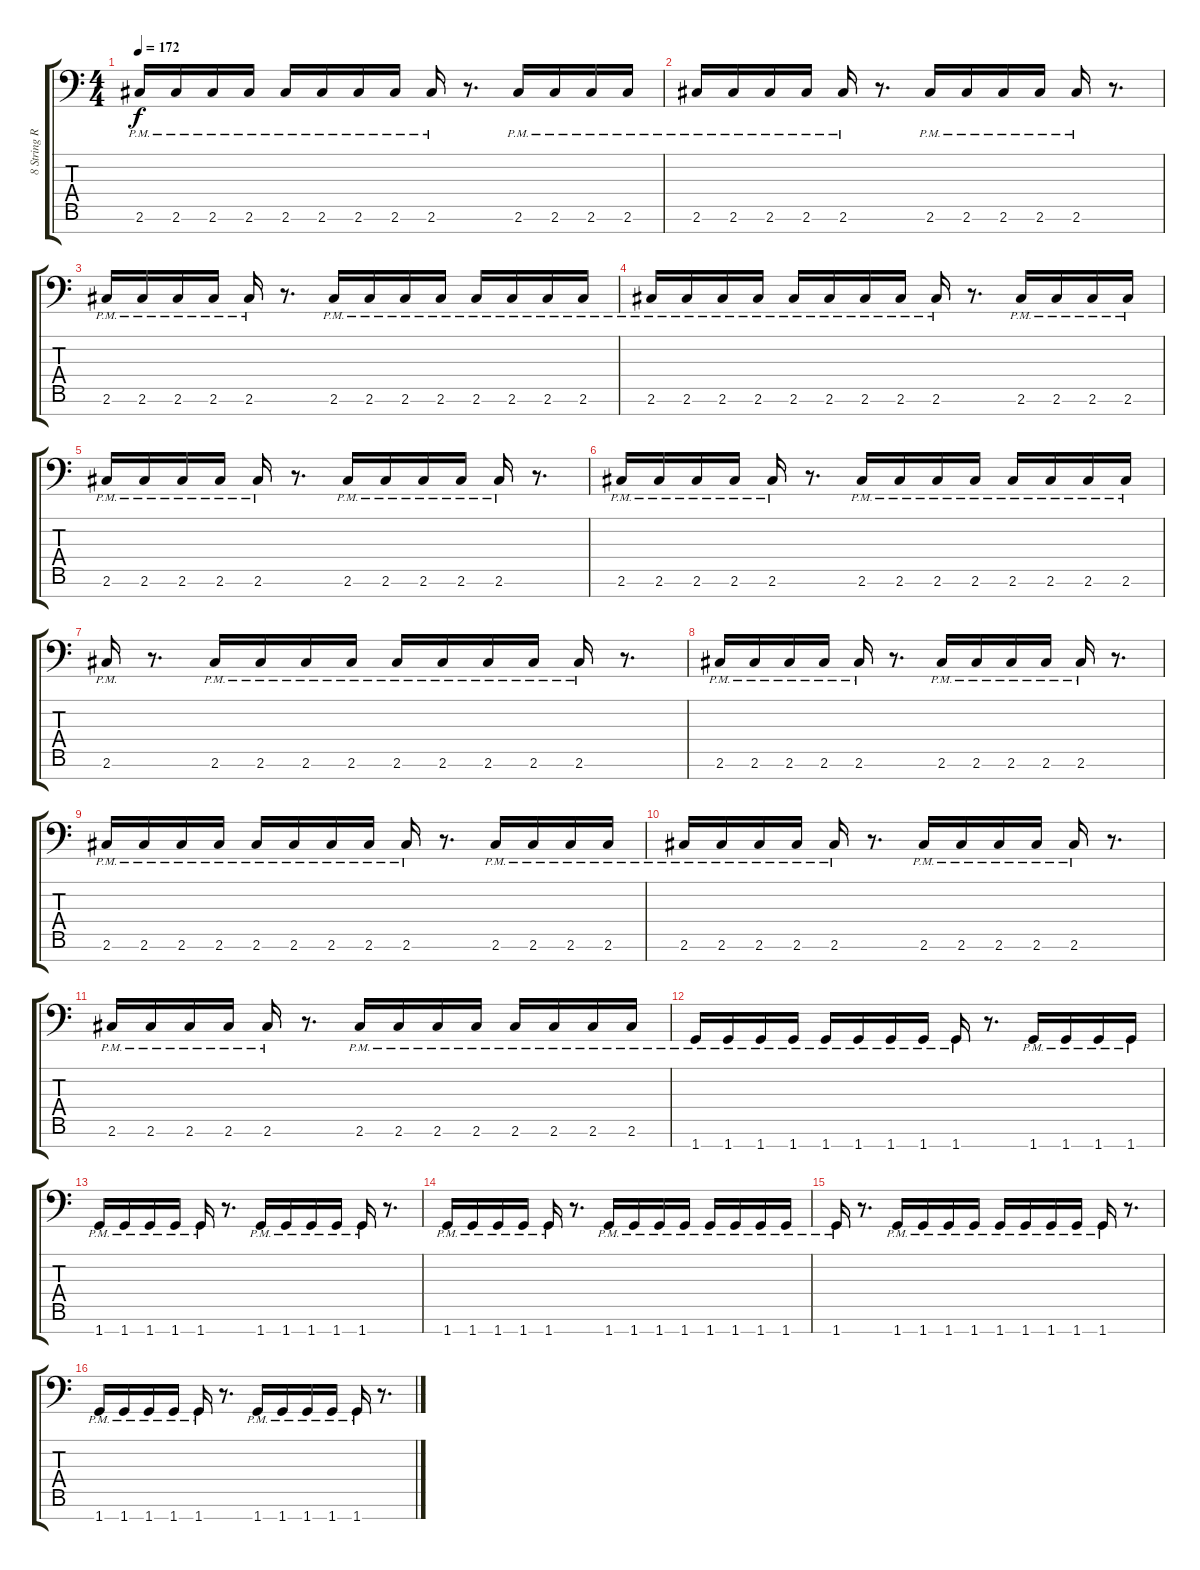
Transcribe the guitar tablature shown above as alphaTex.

\track ("8 String Rhythm L" "8 String R") {instrument distortionguitar}
\staff {score tabs}
\tuning (B3 G3 D3 A2 E2 B1 Gb1) {hide}
\ts (4 4)
\tempo 172
\clef f4
\ks c
2.6{pm}.16{dy f} 2.6{pm}.16 2.6{pm}.16 2.6{pm}.16 2.6{pm}.16 2.6{pm}.16 2.6{pm}.16 2.6{pm}.16 2.6{pm}.16 r.8{d} 2.6{pm}.16 2.6{pm}.16 2.6{pm}.16 2.6{pm}.16 |
2.6{pm}.16 2.6{pm}.16 2.6{pm}.16 2.6{pm}.16 2.6{pm}.16 r.8{d} 2.6{pm}.16 2.6{pm}.16 2.6{pm}.16 2.6{pm}.16 2.6{pm}.16 r.8{d} |
2.6{pm}.16 2.6{pm}.16 2.6{pm}.16 2.6{pm}.16 2.6{pm}.16 r.8{d} 2.6{pm}.16 2.6{pm}.16 2.6{pm}.16 2.6{pm}.16 2.6{pm}.16 2.6{pm}.16 2.6{pm}.16 2.6{pm}.16 |
2.6{pm}.16 2.6{pm}.16 2.6{pm}.16 2.6{pm}.16 2.6{pm}.16 2.6{pm}.16 2.6{pm}.16 2.6{pm}.16 2.6{pm}.16 r.8{d} 2.6{pm}.16 2.6{pm}.16 2.6{pm}.16 2.6{pm}.16 |
2.6{pm}.16 2.6{pm}.16 2.6{pm}.16 2.6{pm}.16 2.6{pm}.16 r.8{d} 2.6{pm}.16 2.6{pm}.16 2.6{pm}.16 2.6{pm}.16 2.6{pm}.16 r.8{d} |
2.6{pm}.16 2.6{pm}.16 2.6{pm}.16 2.6{pm}.16 2.6{pm}.16 r.8{d} 2.6{pm}.16 2.6{pm}.16 2.6{pm}.16 2.6{pm}.16 2.6{pm}.16 2.6{pm}.16 2.6{pm}.16 2.6{pm}.16 |
2.6{pm}.16 r.8{d} 2.6{pm}.16 2.6{pm}.16 2.6{pm}.16 2.6{pm}.16 2.6{pm}.16 2.6{pm}.16 2.6{pm}.16 2.6{pm}.16 2.6{pm}.16 r.8{d} |
2.6{pm}.16 2.6{pm}.16 2.6{pm}.16 2.6{pm}.16 2.6{pm}.16 r.8{d} 2.6{pm}.16 2.6{pm}.16 2.6{pm}.16 2.6{pm}.16 2.6{pm}.16 r.8{d} |
2.6{pm}.16 2.6{pm}.16 2.6{pm}.16 2.6{pm}.16 2.6{pm}.16 2.6{pm}.16 2.6{pm}.16 2.6{pm}.16 2.6{pm}.16 r.8{d} 2.6{pm}.16 2.6{pm}.16 2.6{pm}.16 2.6{pm}.16 |
2.6{pm}.16 2.6{pm}.16 2.6{pm}.16 2.6{pm}.16 2.6{pm}.16 r.8{d} 2.6{pm}.16 2.6{pm}.16 2.6{pm}.16 2.6{pm}.16 2.6{pm}.16 r.8{d} |
2.6{pm}.16 2.6{pm}.16 2.6{pm}.16 2.6{pm}.16 2.6{pm}.16 r.8{d} 2.6{pm}.16 2.6{pm}.16 2.6{pm}.16 2.6{pm}.16 2.6{pm}.16 2.6{pm}.16 2.6{pm}.16 2.6{pm}.16 |
1.7{pm}.16 1.7{pm}.16 1.7{pm}.16 1.7{pm}.16 1.7{pm}.16 1.7{pm}.16 1.7{pm}.16 1.7{pm}.16 1.7{pm}.16 r.8{d} 1.7{pm}.16 1.7{pm}.16 1.7{pm}.16 1.7{pm}.16 |
1.7{pm}.16 1.7{pm}.16 1.7{pm}.16 1.7{pm}.16 1.7{pm}.16 r.8{d} 1.7{pm}.16 1.7{pm}.16 1.7{pm}.16 1.7{pm}.16 1.7{pm}.16 r.8{d} |
1.7{pm}.16 1.7{pm}.16 1.7{pm}.16 1.7{pm}.16 1.7{pm}.16 r.8{d} 1.7{pm}.16 1.7{pm}.16 1.7{pm}.16 1.7{pm}.16 1.7{pm}.16 1.7{pm}.16 1.7{pm}.16 1.7{pm}.16 |
1.7{pm}.16 r.8{d} 1.7{pm}.16 1.7{pm}.16 1.7{pm}.16 1.7{pm}.16 1.7{pm}.16 1.7{pm}.16 1.7{pm}.16 1.7{pm}.16 1.7{pm}.16 r.8{d} |
1.7{pm}.16 1.7{pm}.16 1.7{pm}.16 1.7{pm}.16 1.7{pm}.16 r.8{d} 1.7{pm}.16 1.7{pm}.16 1.7{pm}.16 1.7{pm}.16 1.7{pm}.16 r.8{d}
